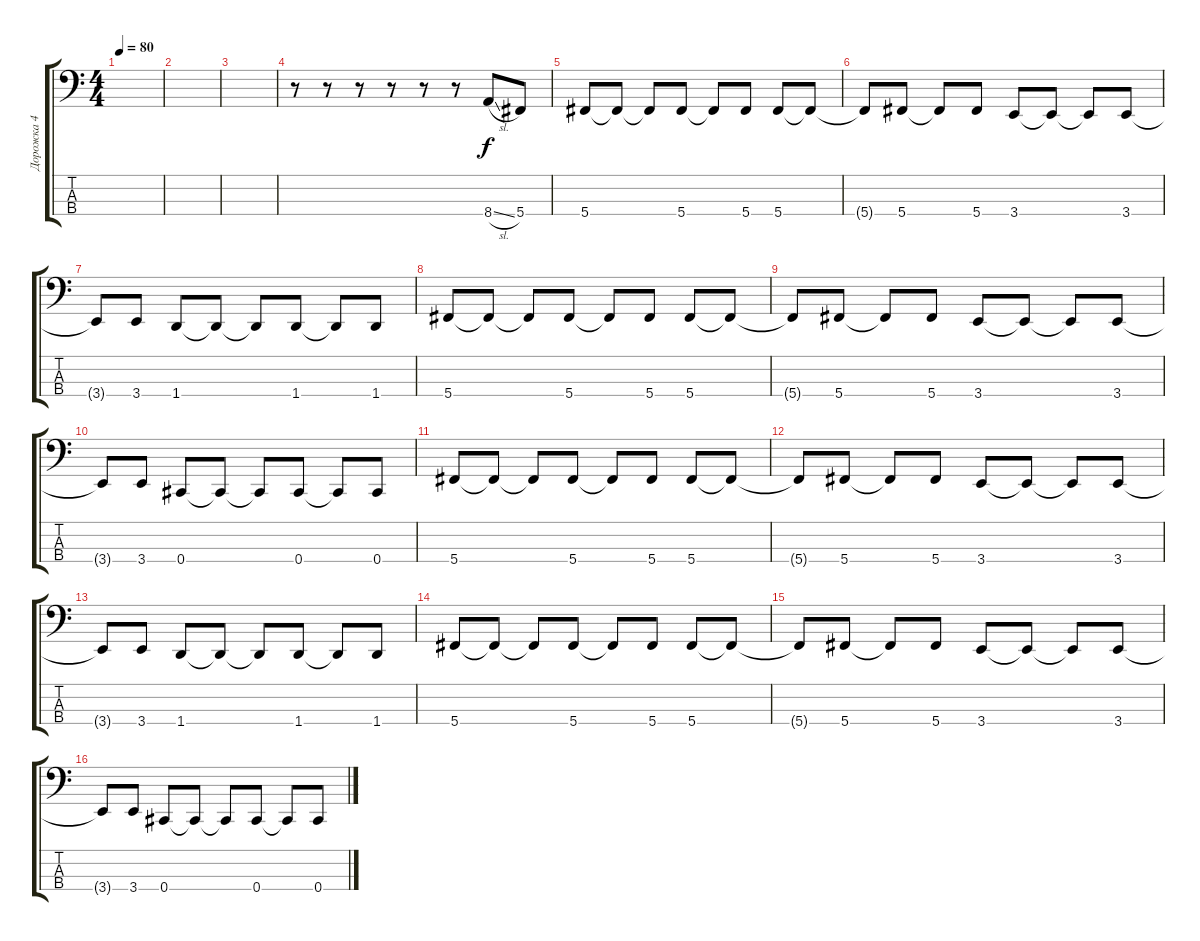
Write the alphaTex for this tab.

\track ("Дорожка 4" "Дорожка 4") {instrument electricbassfinger}
\staff {score tabs}
\tuning (E2 B1 Gb1 Db1) {hide}
\ts (4 4)
\tempo 80
\clef f4
\ks c
|
|
|
r.8 r.8 r.8 r.8 r.8 r.8 8.4{sl}.8 5.4.8 |
5.4.8 5.4{t}.8 5.4{t}.8 5.4.8 5.4{t}.8 5.4.8 5.4.8 5.4{t}.8 |
5.4{t}.8 5.4.8 5.4{t}.8 5.4.8 3.4.8 3.4{t}.8 3.4{t}.8 3.4.8 |
3.4{t}.8 3.4.8 1.4.8 1.4{t}.8 1.4{t}.8 1.4.8 1.4{t}.8 1.4.8 |
5.4.8 5.4{t}.8 5.4{t}.8 5.4.8 5.4{t}.8 5.4.8 5.4.8 5.4{t}.8 |
5.4{t}.8 5.4.8 5.4{t}.8 5.4.8 3.4.8 3.4{t}.8 3.4{t}.8 3.4.8 |
3.4{t}.8 3.4.8 0.4.8 0.4{t}.8 0.4{t}.8 0.4.8 0.4{t}.8 0.4.8 |
5.4.8 5.4{t}.8 5.4{t}.8 5.4.8 5.4{t}.8 5.4.8 5.4.8 5.4{t}.8 |
5.4{t}.8 5.4.8 5.4{t}.8 5.4.8 3.4.8 3.4{t}.8 3.4{t}.8 3.4.8 |
3.4{t}.8 3.4.8 1.4.8 1.4{t}.8 1.4{t}.8 1.4.8 1.4{t}.8 1.4.8 |
5.4.8 5.4{t}.8 5.4{t}.8 5.4.8 5.4{t}.8 5.4.8 5.4.8 5.4{t}.8 |
5.4{t}.8 5.4.8 5.4{t}.8 5.4.8 3.4.8 3.4{t}.8 3.4{t}.8 3.4.8 |
3.4{t}.8 3.4.8 0.4.8 0.4{t}.8 0.4{t}.8 0.4.8 0.4{t}.8 0.4.8
